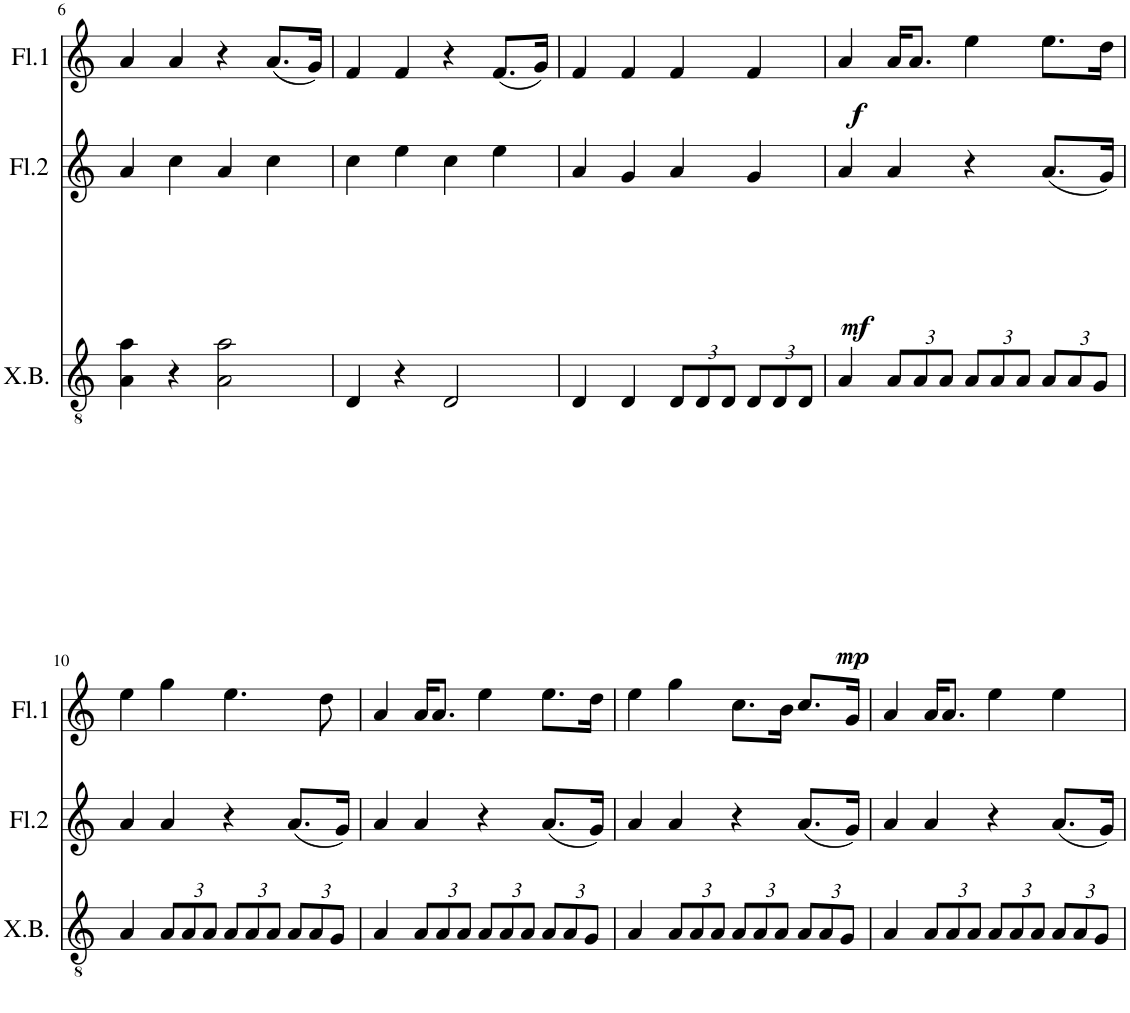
**kern	**dynam	**kern	**dynam	**kern	**dynam
*part3	*part3	*part2	*part2	*part1	*part1
*staff3	*staff3	*staff2	*staff2	*staff1	*staff1
*I"Xil.Baj.	*	*I"Flauta 2	*	*I"Flauta 1	*
*I'X.B.	*	*I'Fl.2	*	*I'Fl.1	*
!!LO:PB:g=z
*clefGv2	*	*clefG2	*	*clefG2	*
*k[]	*	*k[]	*	*k[]	*
*M4/4	*	*M4/4	*	*M4/4	*
=6	=6	=6	=6	=6	=6
4A\ 4a\	.	4a/	.	4a/	.
4r	.	4cc\	.	4a/	.
2A\ 2a\	.	4a/	.	4r	.
.	.	4cc\	.	(8.a/L	.
.	.	.	.	16g/Jk)	.
=7	=7	=7	=7	=7	=7
4D/	.	4cc\	.	4f/	.
4r	.	4ee\	.	4f/	.
2D/	.	4cc\	.	4r	.
.	.	4ee\	.	(8.f/L	.
.	.	.	.	16g/Jk)	.
=8	=8	=8	=8	=8	=8
4D/	.	4a/	.	4f/	.
4D/	.	4g/	.	4f/	.
*Xbrackettup	*	*	*	*	*
12D/L	.	4a/	.	4f/	.
12D/	.	.	.	.	.
12D/J	.	.	.	.	.
12D/L	.	4g/	.	4f/	.
12D/	.	.	.	.	.
12D/J	.	.	.	.	.
=9	=9	=9	=9	=9	=9
!	!LO:DY:b	!	!LO:DY:b	!	!LO:DY:b
4A/	mp	4a/	mf	4a/	f
12A/L	.	4a/	.	16a/KL	.
.	.	.	.	8.a/J	.
12A/	.	.	.	.	.
12A/J	.	.	.	.	.
12A/L	.	4r	.	4ee\	.
12A/	.	.	.	.	.
12A/J	.	.	.	.	.
12A/L	.	(8.a/L	.	8.ee\L	.
12A/	.	.	.	.	.
12G/J	.	.	.	.	.
.	.	16g/Jk)	.	16dd\Jk	.
!!LO:LB:g=z
=10	=10	=10	=10	=10	=10
4A/	.	4a/	.	4ee\	.
12A/L	.	4a/	.	4gg\	.
12A/	.	.	.	.	.
12A/J	.	.	.	.	.
12A/L	.	4r	.	4.ee\	.
12A/	.	.	.	.	.
12A/J	.	.	.	.	.
12A/L	.	(8.a/L	.	.	.
12A/	.	.	.	.	.
.	.	.	.	8dd\	.
12G/J	.	.	.	.	.
.	.	16g/Jk)	.	.	.
=11	=11	=11	=11	=11	=11
4A/	.	4a/	.	4a/	.
12A/L	.	4a/	.	16a/KL	.
.	.	.	.	8.a/J	.
12A/	.	.	.	.	.
12A/J	.	.	.	.	.
12A/L	.	4r	.	4ee\	.
12A/	.	.	.	.	.
12A/J	.	.	.	.	.
12A/L	.	(8.a/L	.	8.ee\L	.
12A/	.	.	.	.	.
12G/J	.	.	.	.	.
.	.	16g/Jk)	.	16dd\Jk	.
=12	=12	=12	=12	=12	=12
4A/	.	4a/	.	4ee\	.
12A/L	.	4a/	.	4gg\	.
12A/	.	.	.	.	.
12A/J	.	.	.	.	.
12A/L	.	4r	.	8.cc\L	.
12A/	.	.	.	.	.
12A/J	.	.	.	.	.
.	.	.	.	16b\Jk	.
12A/L	.	(8.a/L	.	8.cc/L	.
12A/	.	.	.	.	.
12G/J	.	.	.	.	.
.	.	16g/Jk)	.	16g/Jk	.
=13	=13	=13	=13	=13	=13
4A/	.	4a/	.	4a/	.
12A/L	.	4a/	.	16a/KL	.
.	.	.	.	8.a/J	.
12A/	.	.	.	.	.
12A/J	.	.	.	.	.
12A/L	.	4r	.	4ee\	.
12A/	.	.	.	.	.
12A/J	.	.	.	.	.
12A/L	.	(8.a/L	.	4ee\	.
12A/	.	.	.	.	.
12G/J	.	.	.	.	.
.	.	16g/Jk)	.	.	.
=	=	=	=	=	=
*-	*-	*-	*-	*-	*-
